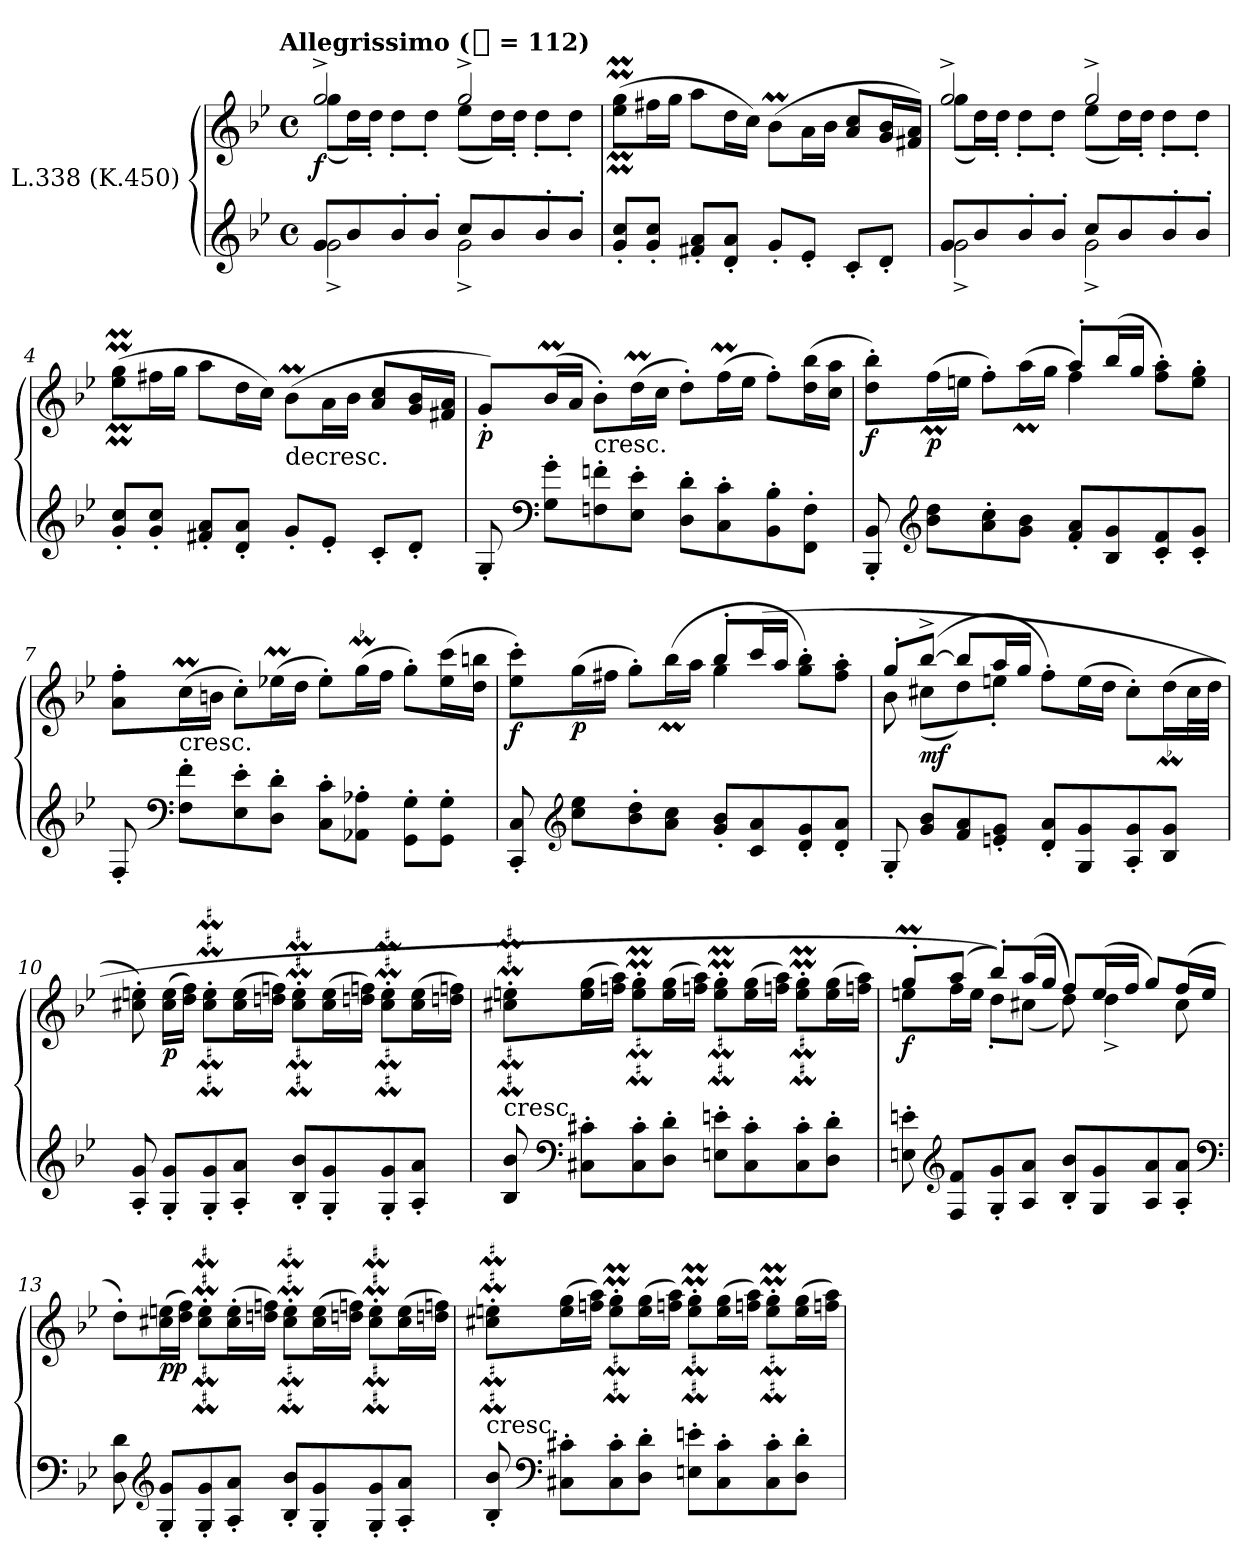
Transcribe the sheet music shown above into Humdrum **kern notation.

**kern	**kern	**dynam
*part1	*part1	*part1
*staff2	*staff1	*staff1/2
*I"L.338 (K.450)	*	*
*clefG2	*clefG2	*
*k[b-e-]	*k[b-e-]	*
*g:	*g:	*
*M4/4	*M4/4	*
*met(c)	*met(c)	*
=1	=1	=1
*^	*^	*
!	!	!LO:TX:B:t=Allegrissimo ([quarter] = 112)	!	!
!	!	!	!	!LO:DY:b
8gL	2g^	2gg^	(8ggL	f
8b-	.	.	16ddL)	.
.	.	.	16dd'JJ	.
8b-'	.	.	8dd'L	.
8b-'J	.	.	8dd'J	.
8ccL	2g^	2gg^	(8ee-L	.
8b-	.	.	16ddL)	.
.	.	.	16dd'JJ	.
8b-'	.	.	8dd'L	.
8b-'J	.	.	8dd'J	.
*v	*v	*	*	*
*	*v	*v	*
=2	=2	=2
8g' 8cc'L	(8ee-M 8ggML	.
8g' 8cc'J	16ff#XL	.
.	16ggJJ	.
8f#X' 8a'L	8aaL	.
8d' 8a'J	16ddL	.
.	16ccJJ)	.
8g'L	(<8b-M\L	.
8e-'J	16a\L	.
.	16b-\JJ	.
8c'L	8a 8ccL	.
8d'J	16g 16b-L	.
.	16f#X 16aJJ)	.
!!LO:LB:g=z
=3	=3	=3
*^	*^	*
8gL	2g^	2gg^	(8ggL	.
8b-	.	.	16ddL)	.
.	.	.	16dd'JJ	.
8b-'	.	.	8dd'L	.
8b-'J	.	.	8dd'J	.
8ccL	2g^	2gg^	(8ee-L	.
8b-	.	.	16ddL)	.
.	.	.	16dd'JJ	.
8b-'	.	.	8dd'L	.
8b-'J	.	.	8dd'J	.
*v	*v	*	*	*
*	*v	*v	*
=4	=4	=4
8g' 8cc'L	(8ee-M 8ggML	.
8g' 8cc'J	16ff#XL	.
.	16ggJJ	.
8f#X' 8a'L	8aaL	.
8d' 8a'J	16ddL	.
.	16ccJJ)	.
!	!LO:TX:c:t=decresc.	!
8g'L	(8b-M\L	.
8e-'J	16a\L	.
.	16b-\JJ	.
8c'L	8a 8ccL	.
8d'J	16g 16b-L	.
.	16f#X 16aJJ	.
!!LO:LB:g=z
=5	=5	=5
!	!	!LO:DY:b
8G'	8g'L)	p
*clefF4	*	*
8G' 8g'L	(16b-ML	.
.	16aJJ	.
!	!LO:TX:c:t=cresc.	!
8Fn' 8fn'	8b-'L)	.
8E-' 8e-'J	(16ddmL	.
.	16ccJJ	.
8D' 8d'L	8dd'L)	.
8C' 8c'	(16ffML	.
.	16ee-JJ	.
8BB-' 8B-'	8ff'L)	.
8FF' 8F'J	(16dd 16bb-L	.
.	16cc 16aaJJ	.
=6	=6	=6
*	*^	*
!	!	!	!LO:DY:b
8BBB-i' 8BB-'	4ryy	8dd' 8bb-'L)	f
*clefG2	*	*	*
!	!	!	!LO:DY:b
8b- 8ddL	.	(16ffML	p
.	.	16eenJJ	.
8a' 8cc'	4ryy	8ff'L)	.
8g 8b-J	.	(16aamL	.
.	.	16ggJJ	.
8f' 8a'L	8aa'L	4ff)	.
8B- 8g	(16bb-L	.	.
.	16ggJJ	.	.
8c' 8f'	4ryy	8ff' 8aa'L)	.
8c' 8g'J	.	8ee' 8gg'J	.
*	*v	*v	*
!!LO:LB:g=z
=7	=7	=7
8F'	8ai' 8ff'L	.
*clefF4	*	*
!	!LO:TX:c:t=cresc.	!
8F' 8f'L	(16ccML	.
.	16bnJJ	.
8E-' 8e-'	8cc'L)	.
8D' 8d'J	(16ee-XML	.
.	16ddJJ	.
8C' 8c'L	8ee-'L)	.
!	!LO:MOR:acc=-	!
8AA-X' 8A-X'J	(16ggmL	.
.	16ffJJ	.
8GG\' 8G\'L	8gg'L)	.
8GG\' 8G\'J	(16ee- 16cccL	.
.	16dd 16bbnJJ	.
=8	=8	=8
*	*^	*
!	!	!	!LO:DY:b
8CCi' 8C'	4ryy	8ee-' 8ccc'L)	f
*clefG2	*	*	*
!	!	!	!LO:DY:b
8cc 8ee-L	.	(16ggL	p
.	.	16ff#XJJ	.
8b-' 8dd'	4ryy	8gg'L)	.
8a 8ccJ	.	(16bb-ML	.
.	.	16aaJJ	.
8g' 8b-'L	(8bb-'L	4gg	.
8c 8a	(16cccL	.	.
.	16aaJJ	.	.
8d' 8g')	4ryy	8gg' 8bb-'L)	.
8d' 8a'J	.	8ff#' 8aa'J	.
!!LO:LB:g=z	!!
=9	=9	=9	=9
8G'	8gg'L	8b-i	.
!	!	!	!LO:DY:b
8g 8b-L	([8bb-^J	(8cc#XL	mf
8f 8a	8bb-L]	8dd)	.
8en' 8g'J	16aaL	8een'J	.
.	16ggJJ	.	.
8d' 8a'L	2ryy	8ff'L)	.
8G 8g	.	(16eeL	.
.	.	16ddJJ	.
8A' 8g'	.	8cc#'L)	.
8B- 8gJ	.	(16ddmL	.
.	.	32cc#L	.
.	.	32ddJJJ	.
*	*v	*v	*
=10	=10	=10
8A' 8gi'	8cc#Xi' 8eeni')	.
!	!	!LO:DY:b
8G' 8g'L	(16cc# 16eeLL	p
.	16dd 16ffJJ)	.
8G' 8g'	8cc#M' 8eeM'L	.
8A' 8a'J	(16cc# 16eeL	.
.	16dd 16ffJJ)	.
8B-' 8b-'L	8cc#M' 8eeM'L	.
8G' 8g'	(16cc# 16eeL	.
.	16dd 16ffJJ)	.
8G' 8g'	8cc#M' 8eeM'L	.
8A' 8a'J	(16cc# 16eeL	.
.	16dd 16ffJJ)	.
!!LO:LB:g=z
=11	=11	=11
!	!LO:TX:c:t=cresc.	!
8B- 8b-	8cc#XM' 8eenM'L	.
*clefF4	*	*
8C#X' 8c#X'L	(16ee 16ggL	.
.	16ff 16aaJJ)	.
8C#' 8c#'	8eeM' 8ggM'L	.
8D' 8d'J	(16ee 16ggL	.
.	16ff 16aaJJ)	.
8En' 8en'L	8eeM' 8ggM'L	.
8C#' 8c#'	(16ee 16ggL	.
.	16ff 16aaJJ)	.
8C#' 8c#'	8eeM' 8ggM'L	.
8D' 8d'J	(16ee 16ggL	.
.	16ff 16aaJJ)	.
=12	=12	=12
*	*^	*
!	!	!	!LO:DY:b
8En' 8en'	8ggM'L	8eeniL	f
*clefG2	*	*	*
8F 8fL	(8aaJ	16ffL	.
.	.	16eeJJ	.
8G' 8g'	8bb-'L)	8dd'L)	.
8A 8aJ	(16aaL	(8cc#XJ	.
.	16ggJJ	.	.
8B-' 8b-'L	8ffL	8dd))	.
8G 8g	(16eeL	(4dd^	.
.	16ffJJ	.	.
8A 8a	8ggL)	.	.
8A' 8a'J	(16ffL	8cc#	.
.	16eeJJ	.	.
*	*v	*v	*
*clefF4	*	*
!!LO:LB:g=z
=13	=13	=13
8D 8di	(8dd'L)	.
*clefG2	*	*
!	!	!LO:DY:b
8G' 8g'L	(16cc#X 16eenL	pp
.	16dd 16ffJJ)	.
8G' 8g'	8cc#M' 8eeM'L	.
8A' 8a'J	(16cc#' 16ee'L	.
.	16dd 16ffJJ)	.
8B-' 8b-'L	8cc#M' 8eeM'L	.
8G' 8g'	(16cc# 16eeL	.
.	16dd 16ffJJ)	.
8G' 8g'	8cc#M' 8eeM'L	.
8A' 8a'J	(16cc# 16eeL	.
.	16dd 16ffJJ)	.
=14	=14	=14
!	!LO:TX:c:t=cresc.	!
8B-' 8b-'	8cc#XM' 8eenM'L	.
*clefF4	*	*
8C#X' 8c#X'L	(16ee 16ggL	.
.	16ff 16aaJJ)	.
8C#' 8c#'	8eeM' 8ggM'L	.
8D' 8d'J	(16ee 16ggL	.
.	16ff 16aaJJ)	.
8En' 8en'L	8eeM' 8ggM'L	.
8C#' 8c#'	(16ee 16ggL	.
.	16ff 16aaJJ)	.
8C#' 8c#'	8eeM' 8ggM'L	.
8D' 8d'J	(16ee 16ggL	.
.	16ff 16aaJJ)	.
=	=	=
*-	*-	*-
